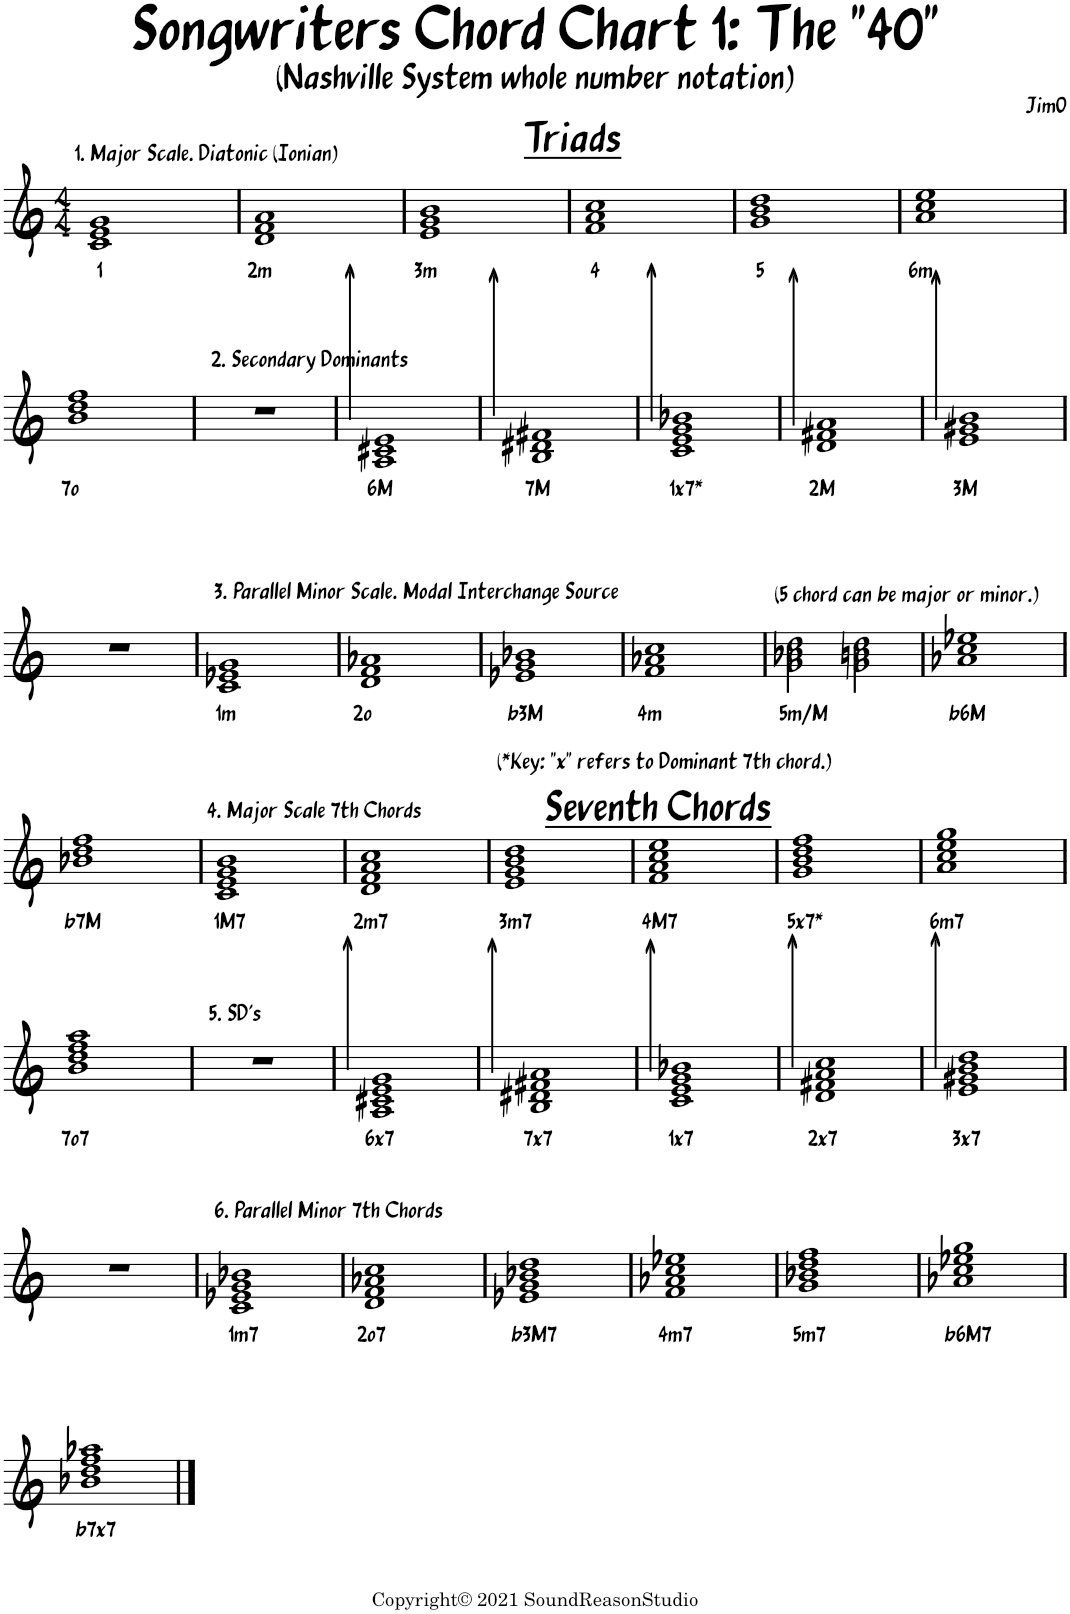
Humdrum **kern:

**kern	**text
*part1	*part1
*staff1	*staff1
*I"Piano	*
*I'Pno.	*
*clefG2	*
*k[]	*
*M4/4	*
=1	=1
!LO:TX:a:t=1. Major Scale. Diatonic (Ionian)	!
!	!LO:LY:b
1c 1e 1g	1
=2	=2
!	!LO:LY:b
1d 1f 1a	2m
=3	=3
!LO:TX:a:B:t=Triads	!
!	!LO:LY:b
1e 1g 1b	3m
=4	=4
!	!LO:LY:b
1f 1a 1cc	4
=5	=5
!	!LO:LY:b
1g 1b 1dd	5
=6	=6
!	!LO:LY:b
1a 1cc 1ee	6m
!!LO:LB:g=z
=7	=7
!	!LO:LY:b
1b 1dd 1ff	7o
=8	=8
!LO:TX:a:t=2. Secondary Dominants	!
1r	.
=9	=9
!	!LO:LY:b
1A:: 1c#X:: 1e::	6M
=10	=10
!	!LO:LY:b
1B:: 1d#X:: 1f#X::	7M
=11	=11
!	!LO:LY:b
1c:: 1e:: 1g:: 1b-X::	1x7*
=12	=12
!LO:TX:b:t=(5 chord can be major or minor.)	!
!	!LO:LY:b
1d:: 1f#X:: 1a::	2M
=13	=13
!	!LO:LY:b
1e:: 1g#X:: 1b::	3M
!!LO:LB:g=z
=14	=14
1r	.
=15	=15
!LO:TX:a:t=3. Parallel Minor Scale. Modal Interchange Source	!
!	!LO:LY:b
1c 1e-X 1g	1m
=16	=16
!	!LO:LY:b
1d 1f 1a-X	2o
=17	=17
!LO:TX:b:B:t=Seventh Chords	!
!LO:TX:b:t=(*Key&colon; "x" refers to Dominant 7th chord.)	!
!	!LO:LY:b
1e-X 1g 1b-X	b3M
=18	=18
!	!LO:LY:b
1f 1a-X 1cc	4m
=19	=19
!	!LO:LY:b
2g\ 2b-X\ 2dd\	5m/M
2g\ 2bn\ 2dd\	.
=20	=20
!	!LO:LY:b
1a-X 1cc 1ee-X	b6M
!!LO:LB:g=z
=21	=21
!	!LO:LY:b
1b-X 1dd 1ff	b7M
=22	=22
!LO:TX:a:t=4. Major Scale 7th Chords	!
!	!LO:LY:b
1c 1e 1g 1b	1M7
=23	=23
!	!LO:LY:b
1d 1f 1a 1cc	2m7
=24	=24
!	!LO:LY:b
1e 1g 1b 1dd	3m7
=25	=25
!	!LO:LY:b
1f 1a 1cc 1ee	4M7
=26	=26
!	!LO:LY:b
1g 1b 1dd 1ff	5x7*
=27	=27
!	!LO:LY:b
1a 1cc 1ee 1gg	6m7
!!LO:LB:g=z
=28	=28
!	!LO:LY:b
1b 1dd 1ff 1aa	7o7
=29	=29
!LO:TX:a:t=5. SD's	!
1r	.
=30	=30
!	!LO:LY:b
1A:: 1c#X:: 1e:: 1g::	6x7
=31	=31
!	!LO:LY:b
1B:: 1d#X:: 1f#X:: 1a::	7x7
=32	=32
!	!LO:LY:b
1c:: 1e:: 1g:: 1b-X::	1x7
=33	=33
!	!LO:LY:b
1d:: 1f#X:: 1a:: 1cc::	2x7
=34	=34
!	!LO:LY:b
1e:: 1g#X:: 1b:: 1dd::	3x7
!!LO:LB:g=z
=35	=35
1r	.
=36	=36
!LO:TX:a:t=6. Parallel Minor 7th Chords	!
!	!LO:LY:b
1c 1e-X 1g 1b-X	1m7
=37	=37
!	!LO:LY:b
1d 1f 1a-X 1cc	2o7
=38	=38
!	!LO:LY:b
1e-X 1g 1b-X 1dd	b3M7
=39	=39
!	!LO:LY:b
1f 1a-X 1cc 1ee-X	4m7
=40	=40
!	!LO:LY:b
1g 1b-X 1dd 1ff	5m7
=41	=41
!	!LO:LY:b
1a-X 1cc 1ee-X 1gg	b6M7
!!LO:LB:g=z
=42	=42
!	!LO:LY:b
1b-X 1dd 1ff 1aa-X	b7x7
==	==
*-	*-
